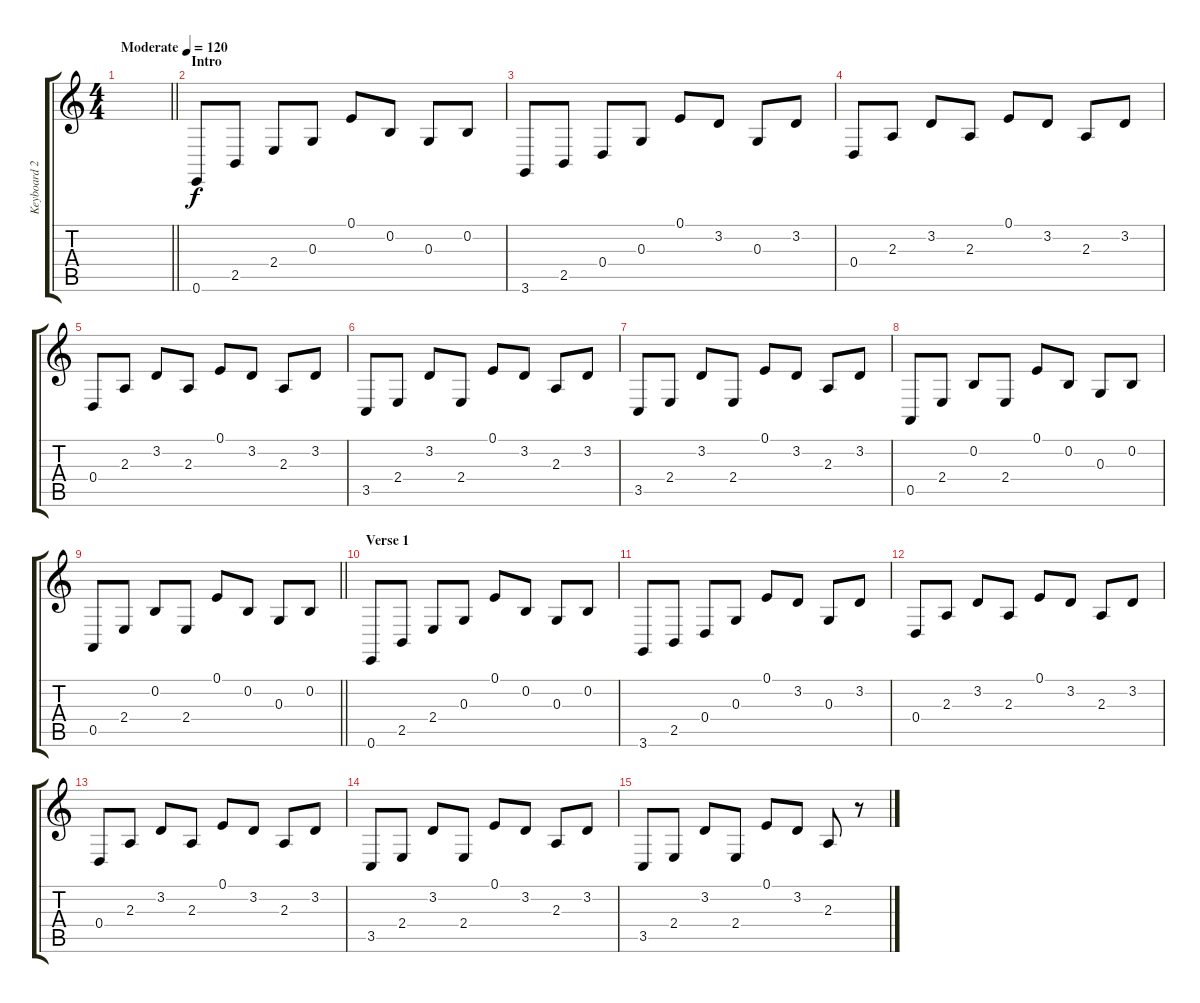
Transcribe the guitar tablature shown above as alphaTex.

\track ("Keyboard 2" "Keyboard 2") {instrument pad4choir}
\staff {score tabs}
\tuning (E4 B3 G3 D3 A2 E2) {hide}
\ts (4 4)
\tempo (120 "Moderate")
\clef g2
\barLineRight lightlight
\ks c
|
\section ("" "Intro")
0.6.8 2.5.8 2.4.8 0.3.8 0.1.8 0.2.8 0.3.8 0.2.8 |
3.6.8 2.5.8 0.4.8 0.3.8 0.1.8 3.2.8 0.3.8 3.2.8 |
0.4.8 2.3.8 3.2.8 2.3.8 0.1.8 3.2.8 2.3.8 3.2.8 |
0.4.8 2.3.8 3.2.8 2.3.8 0.1.8 3.2.8 2.3.8 3.2.8 |
3.5.8 2.4.8 3.2.8 2.4.8 0.1.8 3.2.8 2.3.8 3.2.8 |
3.5.8 2.4.8 3.2.8 2.4.8 0.1.8 3.2.8 2.3.8 3.2.8 |
0.5.8 2.4.8 0.2.8 2.4.8 0.1.8 0.2.8 0.3.8 0.2.8 |
\barLineRight lightlight
0.5.8 2.4.8 0.2.8 2.4.8 0.1.8 0.2.8 0.3.8 0.2.8 |
\section ("" "Verse 1")
0.6.8 2.5.8 2.4.8 0.3.8 0.1.8 0.2.8 0.3.8 0.2.8 |
3.6.8 2.5.8 0.4.8 0.3.8 0.1.8 3.2.8 0.3.8 3.2.8 |
0.4.8 2.3.8 3.2.8 2.3.8 0.1.8 3.2.8 2.3.8 3.2.8 |
0.4.8 2.3.8 3.2.8 2.3.8 0.1.8 3.2.8 2.3.8 3.2.8 |
3.5.8 2.4.8 3.2.8 2.4.8 0.1.8 3.2.8 2.3.8 3.2.8 |
3.5.8 2.4.8 3.2.8 2.4.8 0.1.8 3.2.8 2.3.8 r.8
